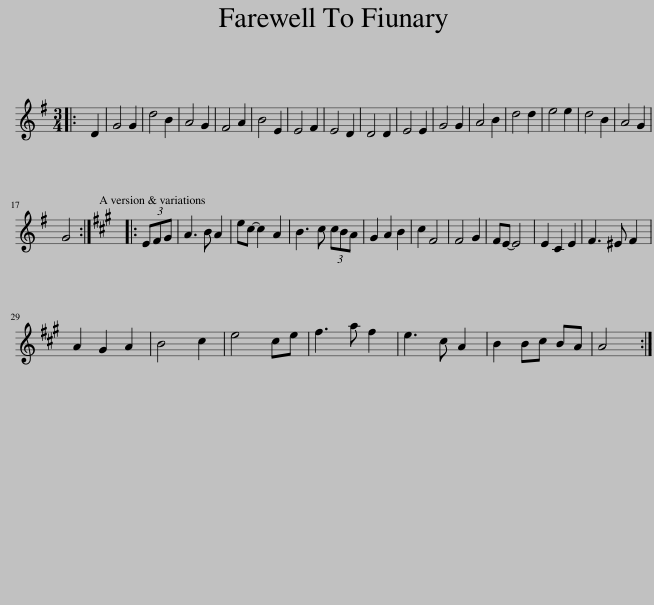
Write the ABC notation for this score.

X:1
L:1/8
M:3/4
I:linebreak $
K:G
V:1 treble
V:1
|: D2 | G4 G2 | d4 B2 | A4 G2 | F4 A2 | %5
 B4 E2 | E4 F2 | E4 D2 | D4 D2 | E4 E2 | %10
 G4 G2 | A4 B2 | d4 d2 | e4 e2 | d4 B2 | %15
 A4 G2 |$ G4 :|[K:A] x6 |: (3EFG | A3 B A2 | %20
 ec- c2 A2 | B3 c (3cBA | G2 A2 B2 | c2 F4 | F4 G2 | %25
 FE- E4 | E2 C2 E2 | F3 ^E F2 |$ A2 G2 A2 | B4 c2 | %30
 e4 ce | f3 a f2 | e3 c A2 | B2 Bc BA | A4 :| %35
